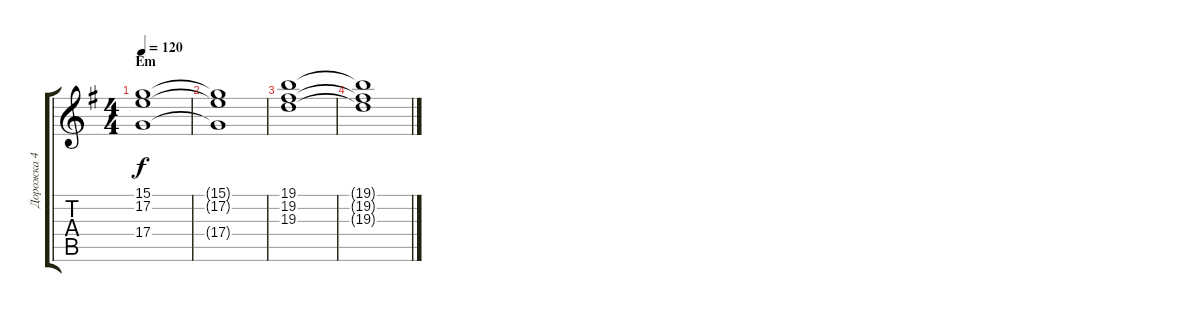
\track ("Дорожка 4" "Дорожка 4") {instrument stringensemble2}
\staff {score tabs}
\tuning (E4 B3 G3 D3 A2 E2) {hide}
\ts (4 4)
\section ("" "Em")
\tempo 120
\clef g2
\ks eminor
(15.1 17.2 17.4).1{dy f volume 0} |
(15.1{t} 17.2{t} 17.4{t}).1 |
(19.1 19.2 19.3).1 |
(19.1{t} 19.2{t} 19.3{t}).1
